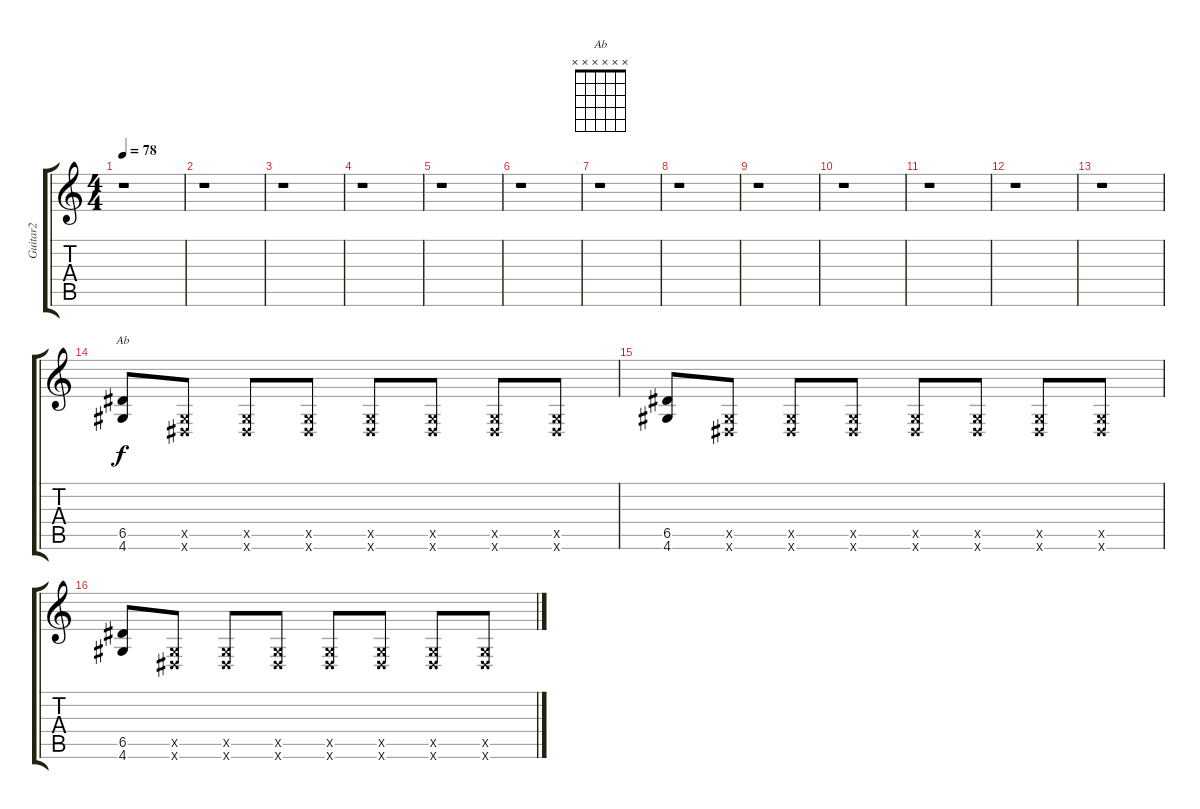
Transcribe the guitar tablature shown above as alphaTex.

\track ("Guitar2" "Guitar2") {instrument distortionguitar}
\staff {score tabs}
\tuning (E4 B3 G3 D3 A2 E2) {hide}
\chord ("Ab" x x x x x x)
\ts (4 4)
\tempo 78
\clef g2
\ks c
r.1{dy f} |
r.1 |
r.1 |
r.1 |
r.1 |
r.1 |
r.1 |
r.1 |
r.1 |
r.1 |
r.1 |
r.1 |
r.1 |
(6.5 4.6).8{ch "Ab"} (-1.5{x} -1.6{x}).8 (-1.5{x} -1.6{x}).8 (-1.5{x} -1.6{x}).8 (-1.5{x} -1.6{x}).8 (-1.5{x} -1.6{x}).8 (-1.5{x} -1.6{x}).8 (-1.5{x} -1.6{x}).8 |
(6.5 4.6).8 (-1.5{x} -1.6{x}).8 (-1.5{x} -1.6{x}).8 (-1.5{x} -1.6{x}).8 (-1.5{x} -1.6{x}).8 (-1.5{x} -1.6{x}).8 (-1.5{x} -1.6{x}).8 (-1.5{x} -1.6{x}).8 |
(6.5 4.6).8 (-1.5{x} -1.6{x}).8 (-1.5{x} -1.6{x}).8 (-1.5{x} -1.6{x}).8 (-1.5{x} -1.6{x}).8 (-1.5{x} -1.6{x}).8 (-1.5{x} -1.6{x}).8 (-1.5{x} -1.6{x}).8
